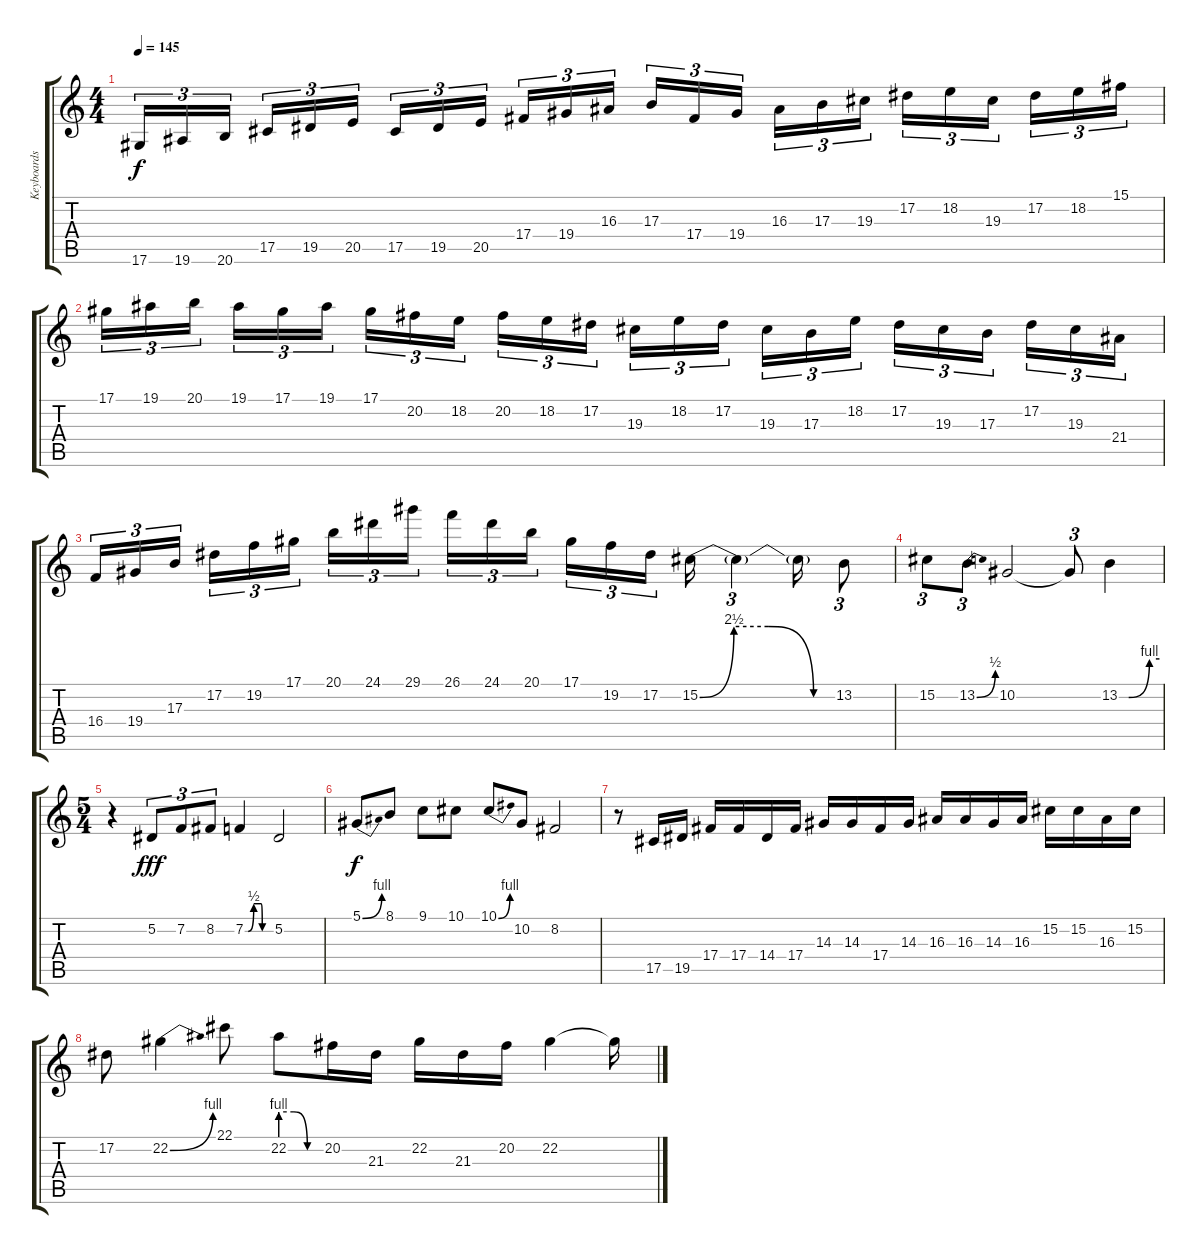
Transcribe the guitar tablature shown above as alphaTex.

\track ("Keyboards" "Keyboards") {instrument lead8bassandlead}
\staff {score tabs}
\tuning (Eb4 Bb3 Gb3 Db3 Ab2 Eb2) {hide}
\ts (4 4)
\tempo 145
\clef g2
\ks c
17.6.16{tu (3 2) dy f} 19.6.16{tu (3 2)} 20.6.16{tu (3 2)} 17.5.16{tu (3 2)} 19.5.16{tu (3 2)} 20.5.16{tu (3 2)} 17.5.16{tu (3 2)} 19.5.16{tu (3 2)} 20.5.16{tu (3 2)} 17.4.16{tu (3 2)} 19.4.16{tu (3 2)} 16.3.16{tu (3 2)} 17.3.16{tu (3 2)} 17.4.16{tu (3 2)} 19.4.16{tu (3 2)} 16.3.16{tu (3 2)} 17.3.16{tu (3 2)} 19.3.16{tu (3 2)} 17.2.16{tu (3 2)} 18.2.16{tu (3 2)} 19.3.16{tu (3 2)} 17.2.16{tu (3 2)} 18.2.16{tu (3 2)} 15.1.16{tu (3 2)} |
17.1.16{tu (3 2)} 19.1.16{tu (3 2)} 20.1.16{tu (3 2)} 19.1.16{tu (3 2)} 17.1.16{tu (3 2)} 19.1.16{tu (3 2)} 17.1.16{tu (3 2)} 20.2.16{tu (3 2)} 18.2.16{tu (3 2)} 20.2.16{tu (3 2)} 18.2.16{tu (3 2)} 17.2.16{tu (3 2)} 19.3.16{tu (3 2)} 18.2.16{tu (3 2)} 17.2.16{tu (3 2)} 19.3.16{tu (3 2)} 17.3.16{tu (3 2)} 18.2.16{tu (3 2)} 17.2.16{tu (3 2)} 19.3.16{tu (3 2)} 17.3.16{tu (3 2)} 17.2.16{tu (3 2)} 19.3.16{tu (3 2)} 21.4.16{tu (3 2)} |
16.4.16{tu (3 2)} 19.4.16{tu (3 2)} 17.3.16{tu (3 2)} 17.2.16{tu (3 2)} 19.2.16{tu (3 2)} 17.1.16{tu (3 2)} 20.1.16{tu (3 2)} 24.1.16{tu (3 2)} 29.1.16{tu (3 2)} 26.1.16{tu (3 2)} 24.1.16{tu (3 2)} 20.1.16{tu (3 2)} 17.1.16{tu (3 2)} 19.2.16{tu (3 2)} 17.2.16{tu (3 2)} 15.2{be (custom 0 0 15 10 30 10 50 0 60 0)}.16 15.2{t}.4{tu (3 2)} 15.2{t}.16 13.2.8{tu (3 2)} |
15.2.8{tu (3 2)} 13.2{be (bend 0 0 60 2)}.8{tu (3 2)} 10.2.2 10.2{t}.8{tu (3 2)} 13.2{be (custom 0 0 10 0 14 0 45 4 60 4)}.4 |
\ts (5 4)
r.4 5.2.8{tu (3 2) dy fff} 7.2.8{tu (3 2)} 8.2.8{tu (3 2)} 7.2{be (custom 0 0 7 0 20 2 30 2 37 2 40 0 45 0 60 0)}.4 5.2.2 |
5.1{be (bend 0 0 60 4)}.8{dy f} 8.1.8 9.1.8 10.1.8 10.1{be (bend 0 0 60 4)}.8 10.2.8 8.2.2 |
r.8 17.5.16 19.5.16 17.4.16 17.4.16 14.4.16 17.4.16 14.3.16 14.3.16 17.4.16 14.3.16 16.3.16 16.3.16 14.3.16 16.3.16 15.2.16 15.2.16 16.3.16 15.2.16 |
17.2.8 22.2{be (bend 0 0 60 4)}.4 22.1.8 22.2{be (custom 0 4 20 4 40 0 60 0)}.8 20.2.16 21.3.16 22.2.16 21.3.16 20.2.16 22.2.4 22.2{t}.16
